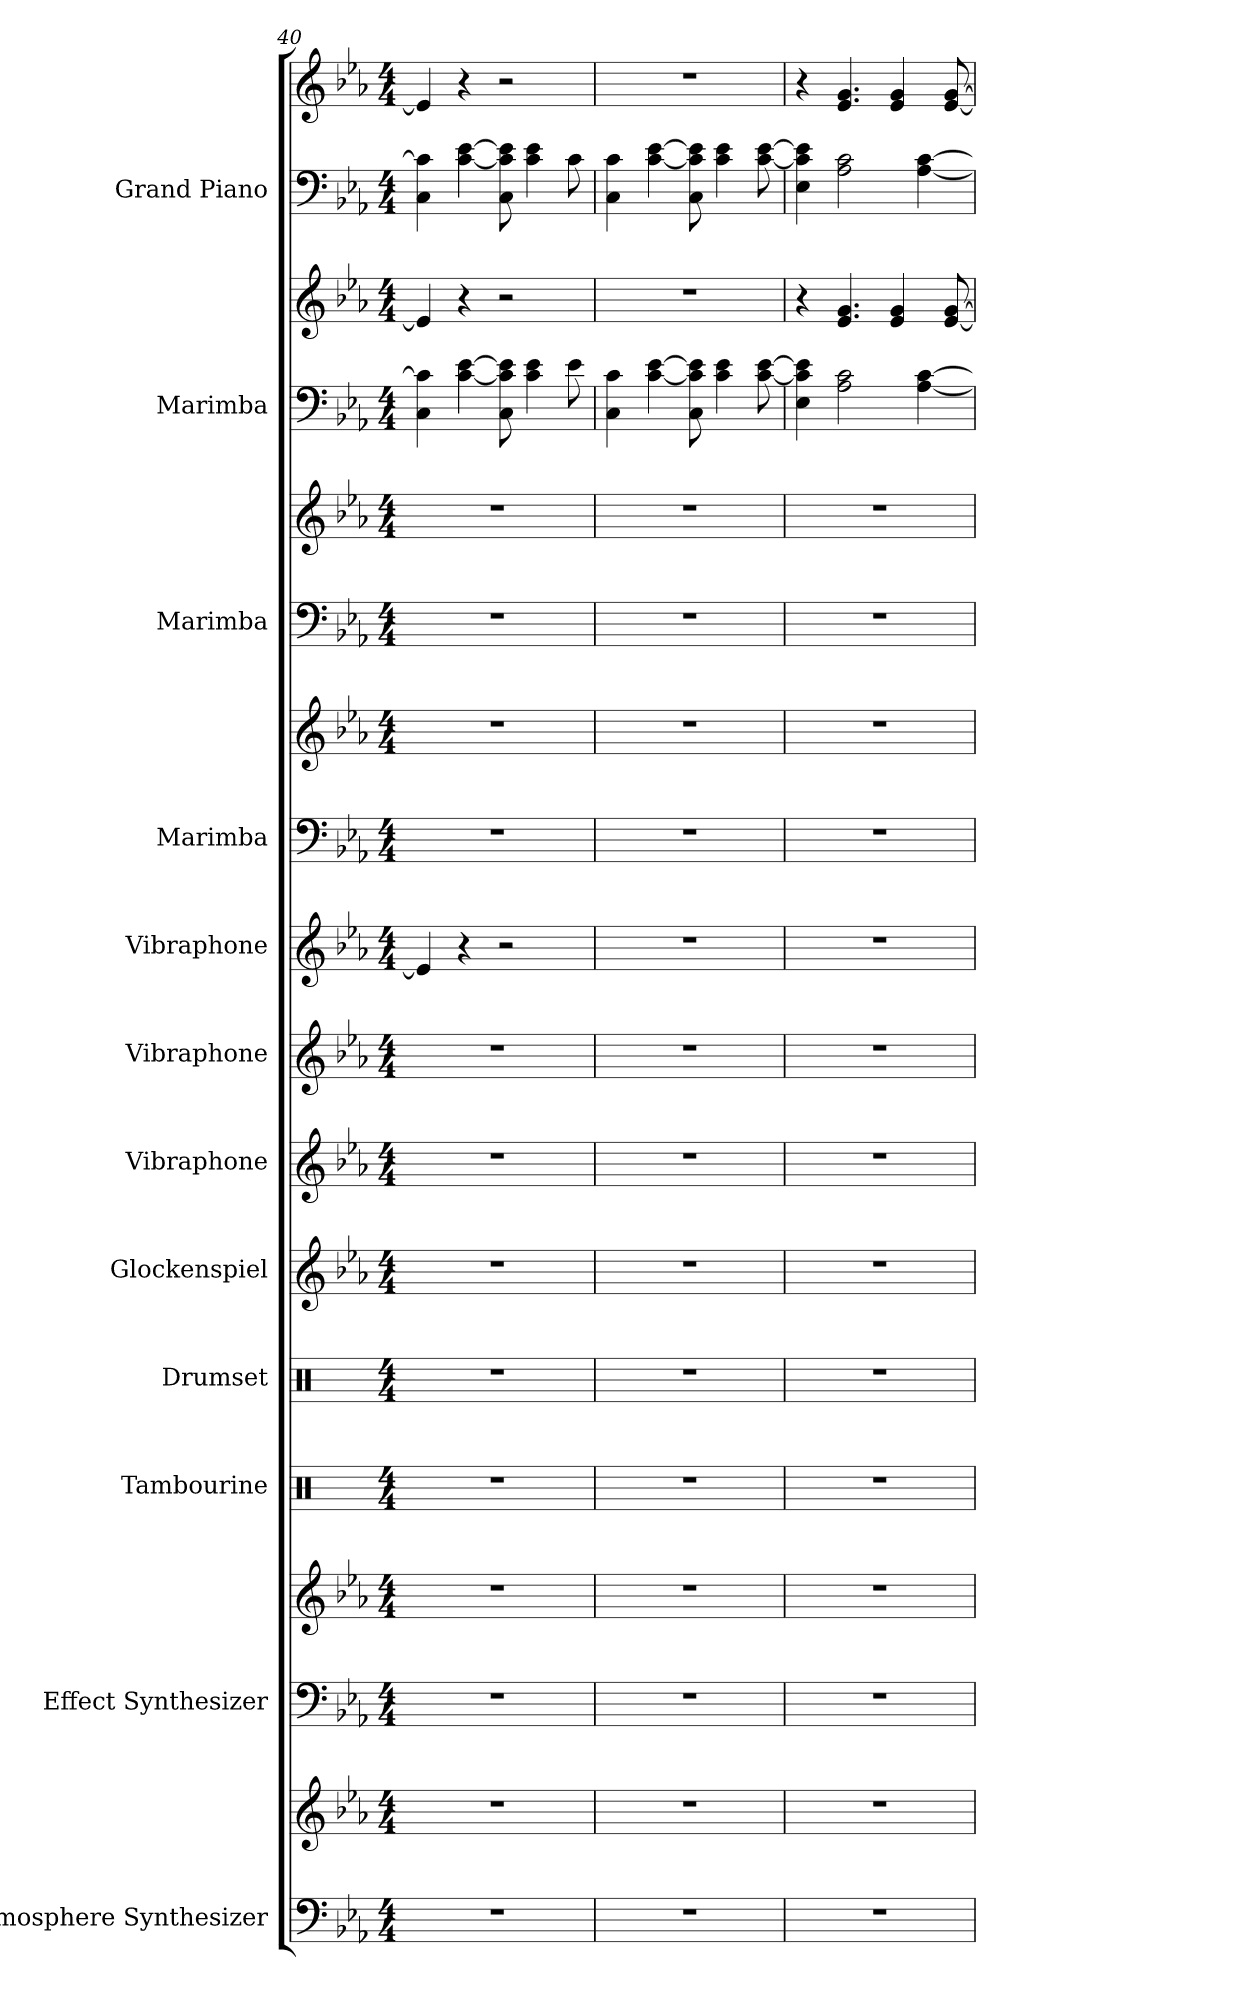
**kern	**kern	**kern	**kern	**kern	**kern	**kern	**kern	**kern	**kern	**kern	**kern	**kern	**kern	**kern	**kern	**kern	**kern
*part12	*part12	*part11	*part11	*part10	*part9	*part8	*part7	*part6	*part5	*part4	*part4	*part3	*part3	*part2	*part2	*part1	*part1
*staff18	*staff17	*staff16	*staff15	*staff14	*staff13	*staff12	*staff11	*staff10	*staff9	*staff8	*staff7	*staff6	*staff5	*staff4	*staff3	*staff2	*staff1
*I"Atmosphere Synthesizer	*	*I"Effect Synthesizer	*	*I"Tambourine	*I"Drumset	*I"Glockenspiel	*I"Vibraphone	*I"Vibraphone	*I"Vibraphone	*I"Marimba	*	*I"Marimba	*	*I"Marimba	*	*I"Grand Piano	*
*I'Synth.	*	*I'Synth.	*	*I'Tamb.	*I'Drs.	*I'Glk.	*I'Vib.	*I'Vib.	*I'Vib.	*I'Mrm.	*	*I'Mrm.	*	*I'Mrm.	*	*I'Pno.	*
*clefF4	*clefG2	*clefF4	*clefG2	*clefX	*clefX	*clefG2	*clefG2	*clefG2	*clefG2	*clefF4	*clefG2	*clefF4	*clefG2	*clefF4	*clefG2	*clefF4	*clefG2
*	*	*	*	*	*	*ITrd-14c-24	*	*	*	*	*	*	*	*	*	*	*
*k[b-e-a-]	*k[b-e-a-]	*k[b-e-a-]	*k[b-e-a-]	*k[]	*k[]	*k[b-e-a-]	*k[b-e-a-]	*k[b-e-a-]	*k[b-e-a-]	*k[b-e-a-]	*k[b-e-a-]	*k[b-e-a-]	*k[b-e-a-]	*k[b-e-a-]	*k[b-e-a-]	*k[b-e-a-]	*k[b-e-a-]
*M4/4	*M4/4	*M4/4	*M4/4	*M4/4	*M4/4	*M4/4	*M4/4	*M4/4	*M4/4	*M4/4	*M4/4	*M4/4	*M4/4	*M4/4	*M4/4	*M4/4	*M4/4
=40	=40	=40	=40	=40	=40	=40	=40	=40	=40	=40	=40	=40	=40	=40	=40	=40	=40
1r	1r	1r	1r	1r	1r	1r	1r	1r	4e-/]	1r	1r	1r	1r	4C\ 4c\]	4e-/]	4C\ 4c\]	4e-/]
.	.	.	.	.	.	.	.	.	4r	.	.	.	.	[4c\ [4e-\	4r	[4c\ [4e-\	4r
.	.	.	.	.	.	.	.	.	2r	.	.	.	.	8C\ 8c\] 8e-\]	2r	8C\ 8c\] 8e-\]	2r
.	.	.	.	.	.	.	.	.	.	.	.	.	.	4c\ 4e-\	.	4c\ 4e-\	.
.	.	.	.	.	.	.	.	.	.	.	.	.	.	8e-\	.	8c\	.
=41	=41	=41	=41	=41	=41	=41	=41	=41	=41	=41	=41	=41	=41	=41	=41	=41	=41
1r	1r	1r	1r	1r	1r	1r	1r	1r	1r	1r	1r	1r	1r	4C\ 4c\	1r	4C\ 4c\	1r
.	.	.	.	.	.	.	.	.	.	.	.	.	.	[4c\ [4e-\	.	[4c\ [4e-\	.
.	.	.	.	.	.	.	.	.	.	.	.	.	.	8C\ 8c\] 8e-\]	.	8C\ 8c\] 8e-\]	.
.	.	.	.	.	.	.	.	.	.	.	.	.	.	4c\ 4e-\	.	4c\ 4e-\	.
.	.	.	.	.	.	.	.	.	.	.	.	.	.	[8c\ [8e-\	.	[8c\ [8e-\	.
!!LO:PB:g=z
=42	=42	=42	=42	=42	=42	=42	=42	=42	=42	=42	=42	=42	=42	=42	=42	=42	=42
1r	1r	1r	1r	1r	1r	1r	1r	1r	1r	1r	1r	1r	1r	4E-\ 4c\] 4e-\]	4r	4E-\ 4c\] 4e-\]	4r
.	.	.	.	.	.	.	.	.	.	.	.	.	.	2A-\ 2c\	4.e-/ 4.g/	2A-\ 2c\	4.e-/ 4.g/
.	.	.	.	.	.	.	.	.	.	.	.	.	.	.	4e-/ 4g/	.	4e-/ 4g/
.	.	.	.	.	.	.	.	.	.	.	.	.	.	[4A-\ [4c\	.	[4A-\ [4c\	.
.	.	.	.	.	.	.	.	.	.	.	.	.	.	.	[8e-/ [8g/	.	[8e-/ [8g/
=	=	=	=	=	=	=	=	=	=	=	=	=	=	=	=	=	=
*-	*-	*-	*-	*-	*-	*-	*-	*-	*-	*-	*-	*-	*-	*-	*-	*-	*-
